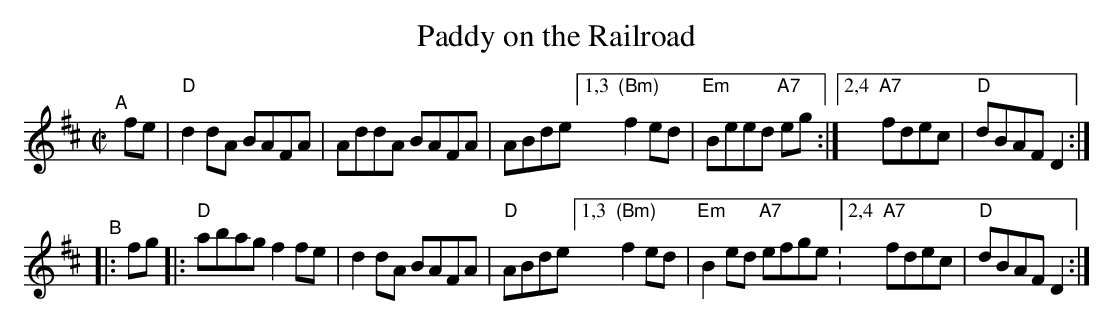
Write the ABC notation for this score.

X:1
T: Paddy on the Railroad
M: C|
L: 1/8
K: D
"^A"[|] fe |\
"D"d2dA BAFA | AddA BAFA | ABde [1,3 "(Bm)"f2ed | "Em"Beed "A7"eg \
                              :|[2,4   "A7"fdec | "D"dBAF D2 :|
"^B"|: fg |: \
"D"abag f2fe | d2dA BAFA | "D"ABde [1,3 "(Bm)"f2ed | "Em"B2ed "A7"efge \
                                  :[2,4   "A7"fdec |  "D"dBAF D2 :|
